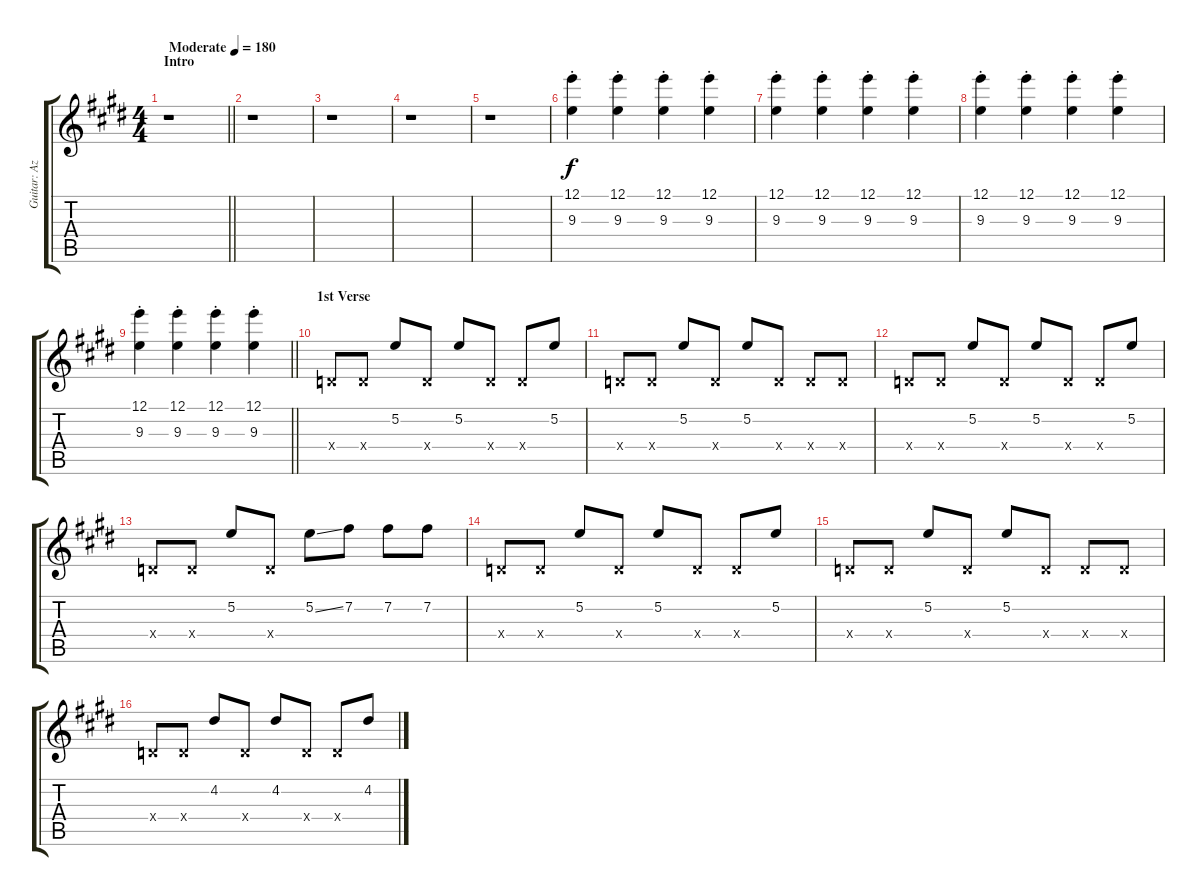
\track ("Guitar: Azusa Nakano" "Guitar: Az") {instrument distortionguitar}
\staff {score tabs}
\tuning (E4 B3 G3 D3 A2 E2) {hide}
\ts (4 4)
\section ("" "Intro")
\tempo (180 "Moderate")
\clef g2
\barLineRight lightlight
\ks e
r.1{dy f instrument distortionguitar} |
r.1 |
r.1 |
r.1 |
r.1 |
(12.1{st} 9.3{st}).4 (12.1{st} 9.3{st}).4 (12.1{st} 9.3{st}).4 (12.1{st} 9.3{st}).4 |
(12.1{st} 9.3{st}).4 (12.1{st} 9.3{st}).4 (12.1{st} 9.3{st}).4 (12.1{st} 9.3{st}).4 |
(12.1{st} 9.3{st}).4 (12.1{st} 9.3{st}).4 (12.1{st} 9.3{st}).4 (12.1{st} 9.3{st}).4 |
\barLineRight lightlight
(12.1{st} 9.3{st}).4 (12.1{st} 9.3{st}).4 (12.1{st} 9.3{st}).4 (12.1{st} 9.3{st}).4 |
\section ("" "1st Verse")
0.4{x}.8 0.4{x}.8 5.2.8 0.4{x}.8 5.2.8 0.4{x}.8 0.4{x}.8 5.2.8 |
0.4{x}.8 0.4{x}.8 5.2.8 0.4{x}.8 5.2.8 0.4{x}.8 0.4{x}.8 0.4{x}.8 |
0.4{x}.8 0.4{x}.8 5.2.8 0.4{x}.8 5.2.8 0.4{x}.8 0.4{x}.8 5.2.8 |
0.4{x}.8 0.4{x}.8 5.2.8 0.4{x}.8 5.2{ss}.8 7.2.8 7.2.8 7.2.8 |
0.4{x}.8 0.4{x}.8 5.2.8 0.4{x}.8 5.2.8 0.4{x}.8 0.4{x}.8 5.2.8 |
0.4{x}.8 0.4{x}.8 5.2.8 0.4{x}.8 5.2.8 0.4{x}.8 0.4{x}.8 0.4{x}.8 |
0.4{x}.8 0.4{x}.8 4.2.8 0.4{x}.8 4.2.8 0.4{x}.8 0.4{x}.8 4.2.8
